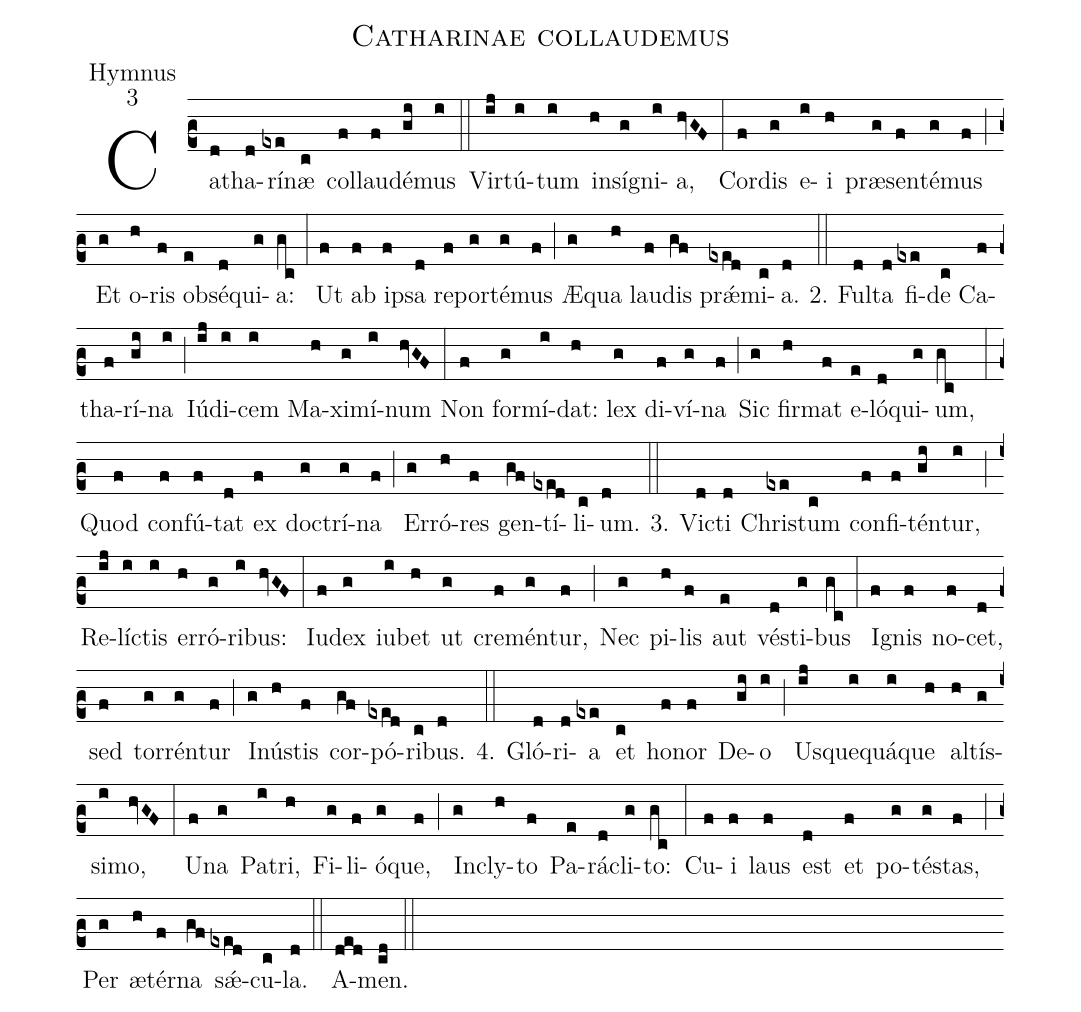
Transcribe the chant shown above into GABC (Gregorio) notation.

name:Catharinae collaudemus;
office-part:Hymnus;
mode:3;
%%
(c2) Ca(d)tha(d)rí(exe)næ(c) col(f)lau(f)dé(gi)mus(i) (::)
Vir(ij)tú(i)tum(i) in(h)sí(g)gni(i)a,(hvGF) (:)
Cor(f)dis(g) e(i)i(h) præ(g)sen(f)té(g)mus(f) (;) Et(g) o(h)ris(f) ob(e)sé(d)qui(g)a:(gc) (:)
Ut(f) ab(f) i(f)psa(d) re(f)por(g)té(g)mus(f) (;) Æ(g)qua(h) lau(f)dis(gf) pr{<sp>'ae</sp>}(exed)mi(c)a.(d) 2.(::) Ful(d)ta(d) fi(exe)de(c) Ca(f)tha(f)rí(gi)na(i) (;) Iú(ij)di(i)cem(i) Ma(h)xi(g)mí(i)num(hvGF) (:)
Non(f) for(g)mí(i)dat:(h) lex(g) di(f)ví(g)na(f) (;) Sic(g) fir(h)mat(f) e(e)ló(d)qui(g)um,(gc) (:)
Quod(f) con(f)fú(f)tat(d) ex(f) do(g)ctrí(g)na(f) (;) Er(g)ró(h)res(f) gen(gf)tí(exed)li(c)um.(d) 3.(::) Vi(d)cti(d) Chri(exe)stum(c) con(f)fi(f)tén(gi)tur,(i) (;) Re(ij)lí(i)ctis(i) er(h)ró(g)ri(i)bus:(hvGF) (:)
Iu(f)dex(g) iu(i)bet(h) ut(g) cre(f)mén(g)tur,(f) (;) Nec(g) pi(h)lis(f) aut(e) vé(d)sti(g)bus(gc) (:)
I(f)gnis(f) no(f)cet,(d) sed(f) tor(g)rén(g)tur(f) (;) I(g)nú(h)stis(f) cor(gf)pó(exed)ri(c)bus.(d) 4.(::) Gló(d)ri(d)a(exe) et(c) ho(f)nor(f) De(gi)o(i) (;) Us(ij)que(i)quá(i)que(h) al(h)tís(g)si(i)mo,(hvGF) (:)
U(f)na(g) Pa(i)tri,(h) Fi(g)li(f)ó(g)que,(f) (;) In(g)cly(h)to(f) Pa(e)rá(d)cli(g)to:(gc) (:)
Cu(f)i(f) laus(f) est(d) et(f) po(g)té(g)stas,(f) (;) Per(g) æ(h)tér(f)na(gf) s{<sp>'ae</sp>}(exed)cu(c)la.(d) (::)
A(ded)men.(cd) (::)
